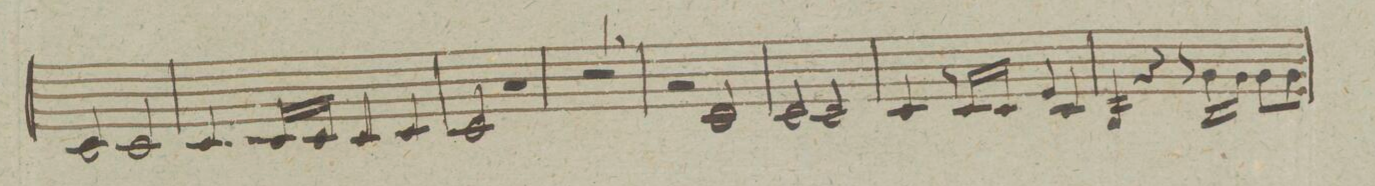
**kern
*I"Clarino. terco Principalo
*clefG2
*k[]
*met(c)
*M4/4
2c/
2c/
=145
4.c/
16c/LL
16c/JJ
4c/
4c/
=146
2c/
2r
=147
1r
=148
2r
2c/
=149
2c/
2c/
=150
4c/
8r
16c/LL
16c/JJ
4e/
4c/
=151
4G/
4r
8r
16g\LL
16g\JJ
8g\L
8g\J
=152
*-
